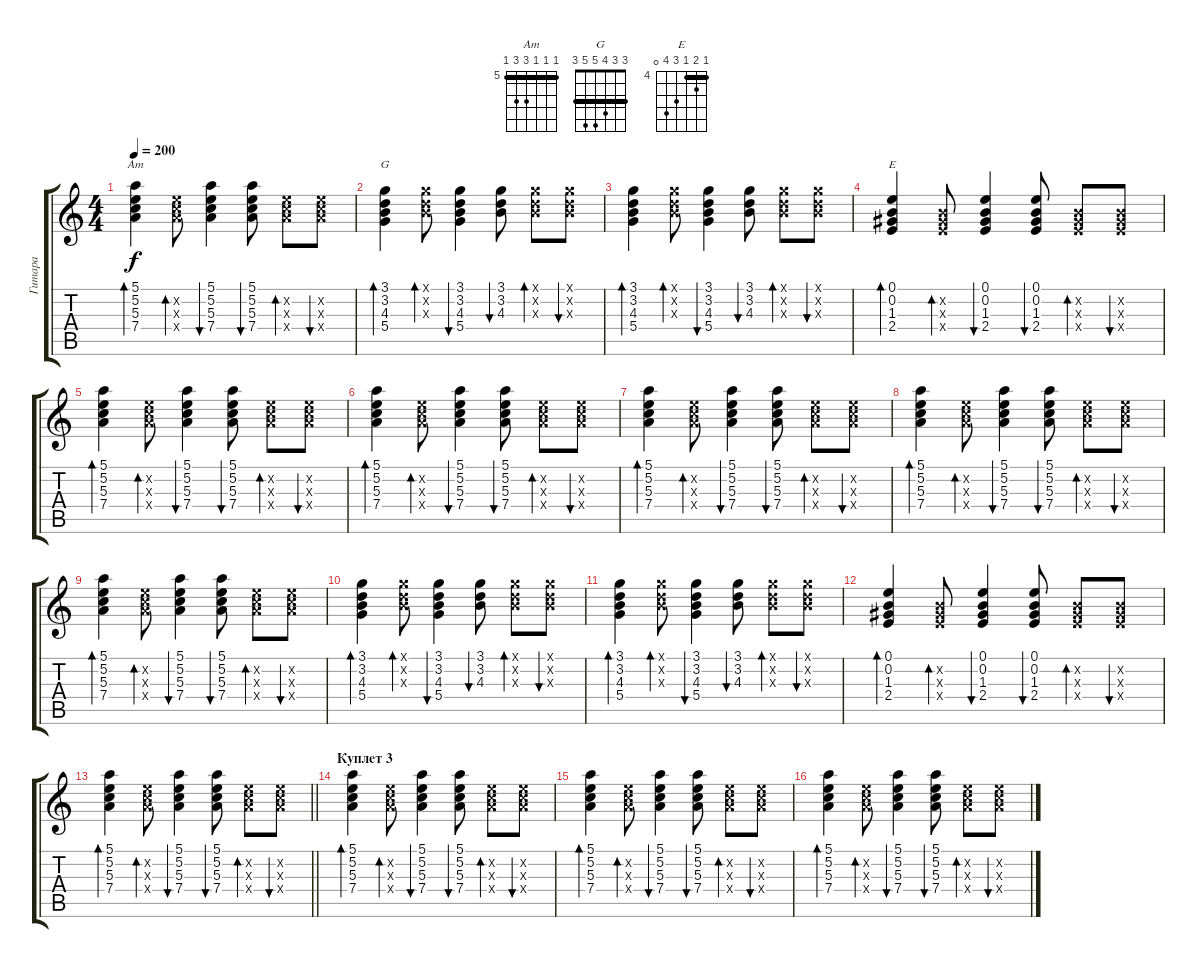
\track ("Гитара" "Гитара") {instrument acousticguitarsteel}
\staff {score tabs}
\tuning (E4 B3 G3 D3 A2 E2) {hide}
\chord ("Am" 5 5 5 7 7 5) {firstfret 5 barre 5}
\chord ("G" 3 3 4 5 5 3) {barre 3}
\chord ("E" 4 5 4 6 7 0) {firstfret 4 barre 4}
\ts (4 4)
\tempo 200
\clef g2
\ks c
(5.1 5.2 5.3 7.4).4{bd 60 ch "Am" dy f} (5.2{x} 5.3{x} 7.4{x}).8{bd 60} (5.1 5.2 5.3 7.4).4{bu 60} (5.1 5.2 5.3 7.4).8{bu 60} (5.2{x} 5.3{x} 7.4{x}).8{bd 60} (5.2{x} 5.3{x} 7.4{x}).8{bu 60} |
(3.1 3.2 4.3 5.4).4{bd 60 ch "G"} (3.1{x} 3.2{x} 4.3{x}).8{bd 60} (3.1 3.2 4.3 5.4).4{bu 60} (3.1 3.2 4.3).8{bu 60} (3.1{x} 3.2{x} 4.3{x}).8{bd 60} (3.1{x} 3.2{x} 4.3{x}).8{bu 60} |
(3.1 3.2 4.3 5.4).4{bd 60} (3.1{x} 3.2{x} 4.3{x}).8{bd 60} (3.1 3.2 4.3 5.4).4{bu 60} (3.1 3.2 4.3).8{bu 60} (3.1{x} 3.2{x} 4.3{x}).8{bd 60} (3.1{x} 3.2{x} 4.3{x}).8{bu 60} |
(0.1 0.2 1.3 2.4).4{bd 60 ch "E"} (0.2{x} 1.3{x} 2.4{x}).8{bd 60} (0.1 0.2 1.3 2.4).4{bu 60} (0.1 0.2 1.3 2.4).8{bu 60} (0.2{x} 1.3{x} 2.4{x}).8{bd 60} (0.2{x} 1.3{x} 2.4{x}).8{bu 60} |
(5.1 5.2 5.3 7.4).4{bd 60} (5.2{x} 5.3{x} 7.4{x}).8{bd 60} (5.1 5.2 5.3 7.4).4{bu 60} (5.1 5.2 5.3 7.4).8{bu 60} (5.2{x} 5.3{x} 7.4{x}).8{bd 60} (5.2{x} 5.3{x} 7.4{x}).8{bu 60} |
(5.1 5.2 5.3 7.4).4{bd 60} (5.2{x} 5.3{x} 7.4{x}).8{bd 60} (5.1 5.2 5.3 7.4).4{bu 60} (5.1 5.2 5.3 7.4).8{bu 60} (5.2{x} 5.3{x} 7.4{x}).8{bd 60} (5.2{x} 5.3{x} 7.4{x}).8{bu 60} |
(5.1 5.2 5.3 7.4).4{bd 60} (5.2{x} 5.3{x} 7.4{x}).8{bd 60} (5.1 5.2 5.3 7.4).4{bu 60} (5.1 5.2 5.3 7.4).8{bu 60} (5.2{x} 5.3{x} 7.4{x}).8{bd 60} (5.2{x} 5.3{x} 7.4{x}).8{bu 60} |
(5.1 5.2 5.3 7.4).4{bd 60} (5.2{x} 5.3{x} 7.4{x}).8{bd 60} (5.1 5.2 5.3 7.4).4{bu 60} (5.1 5.2 5.3 7.4).8{bu 60} (5.2{x} 5.3{x} 7.4{x}).8{bd 60} (5.2{x} 5.3{x} 7.4{x}).8{bu 60} |
(5.1 5.2 5.3 7.4).4{bd 60} (5.2{x} 5.3{x} 7.4{x}).8{bd 60} (5.1 5.2 5.3 7.4).4{bu 60} (5.1 5.2 5.3 7.4).8{bu 60} (5.2{x} 5.3{x} 7.4{x}).8{bd 60} (5.2{x} 5.3{x} 7.4{x}).8{bu 60} |
(3.1 3.2 4.3 5.4).4{bd 60} (3.1{x} 3.2{x} 4.3{x}).8{bd 60} (3.1 3.2 4.3 5.4).4{bu 60} (3.1 3.2 4.3).8{bu 60} (3.1{x} 3.2{x} 4.3{x}).8{bd 60} (3.1{x} 3.2{x} 4.3{x}).8{bu 60} |
(3.1 3.2 4.3 5.4).4{bd 60} (3.1{x} 3.2{x} 4.3{x}).8{bd 60} (3.1 3.2 4.3 5.4).4{bu 60} (3.1 3.2 4.3).8{bu 60} (3.1{x} 3.2{x} 4.3{x}).8{bd 60} (3.1{x} 3.2{x} 4.3{x}).8{bu 60} |
(0.1 0.2 1.3 2.4).4{bd 60} (0.2{x} 1.3{x} 2.4{x}).8{bd 60} (0.1 0.2 1.3 2.4).4{bu 60} (0.1 0.2 1.3 2.4).8{bu 60} (0.2{x} 1.3{x} 2.4{x}).8{bd 60} (0.2{x} 1.3{x} 2.4{x}).8{bu 60} |
\barLineRight lightlight
(5.1 5.2 5.3 7.4).4{bd 60} (5.2{x} 5.3{x} 7.4{x}).8{bd 60} (5.1 5.2 5.3 7.4).4{bu 60} (5.1 5.2 5.3 7.4).8{bu 60} (5.2{x} 5.3{x} 7.4{x}).8{bd 60} (5.2{x} 5.3{x} 7.4{x}).8{bu 60} |
\section ("" "Куплет 3")
(5.1 5.2 5.3 7.4).4{bd 60} (5.2{x} 5.3{x} 7.4{x}).8{bd 60} (5.1 5.2 5.3 7.4).4{bu 60} (5.1 5.2 5.3 7.4).8{bu 60} (5.2{x} 5.3{x} 7.4{x}).8{bd 60} (5.2{x} 5.3{x} 7.4{x}).8{bu 60} |
(5.1 5.2 5.3 7.4).4{bd 60} (5.2{x} 5.3{x} 7.4{x}).8{bd 60} (5.1 5.2 5.3 7.4).4{bu 60} (5.1 5.2 5.3 7.4).8{bu 60} (5.2{x} 5.3{x} 7.4{x}).8{bd 60} (5.2{x} 5.3{x} 7.4{x}).8{bu 60} |
(5.1 5.2 5.3 7.4).4{bd 60} (5.2{x} 5.3{x} 7.4{x}).8{bd 60} (5.1 5.2 5.3 7.4).4{bu 60} (5.1 5.2 5.3 7.4).8{bu 60} (5.2{x} 5.3{x} 7.4{x}).8{bd 60} (5.2{x} 5.3{x} 7.4{x}).8{bu 60}
